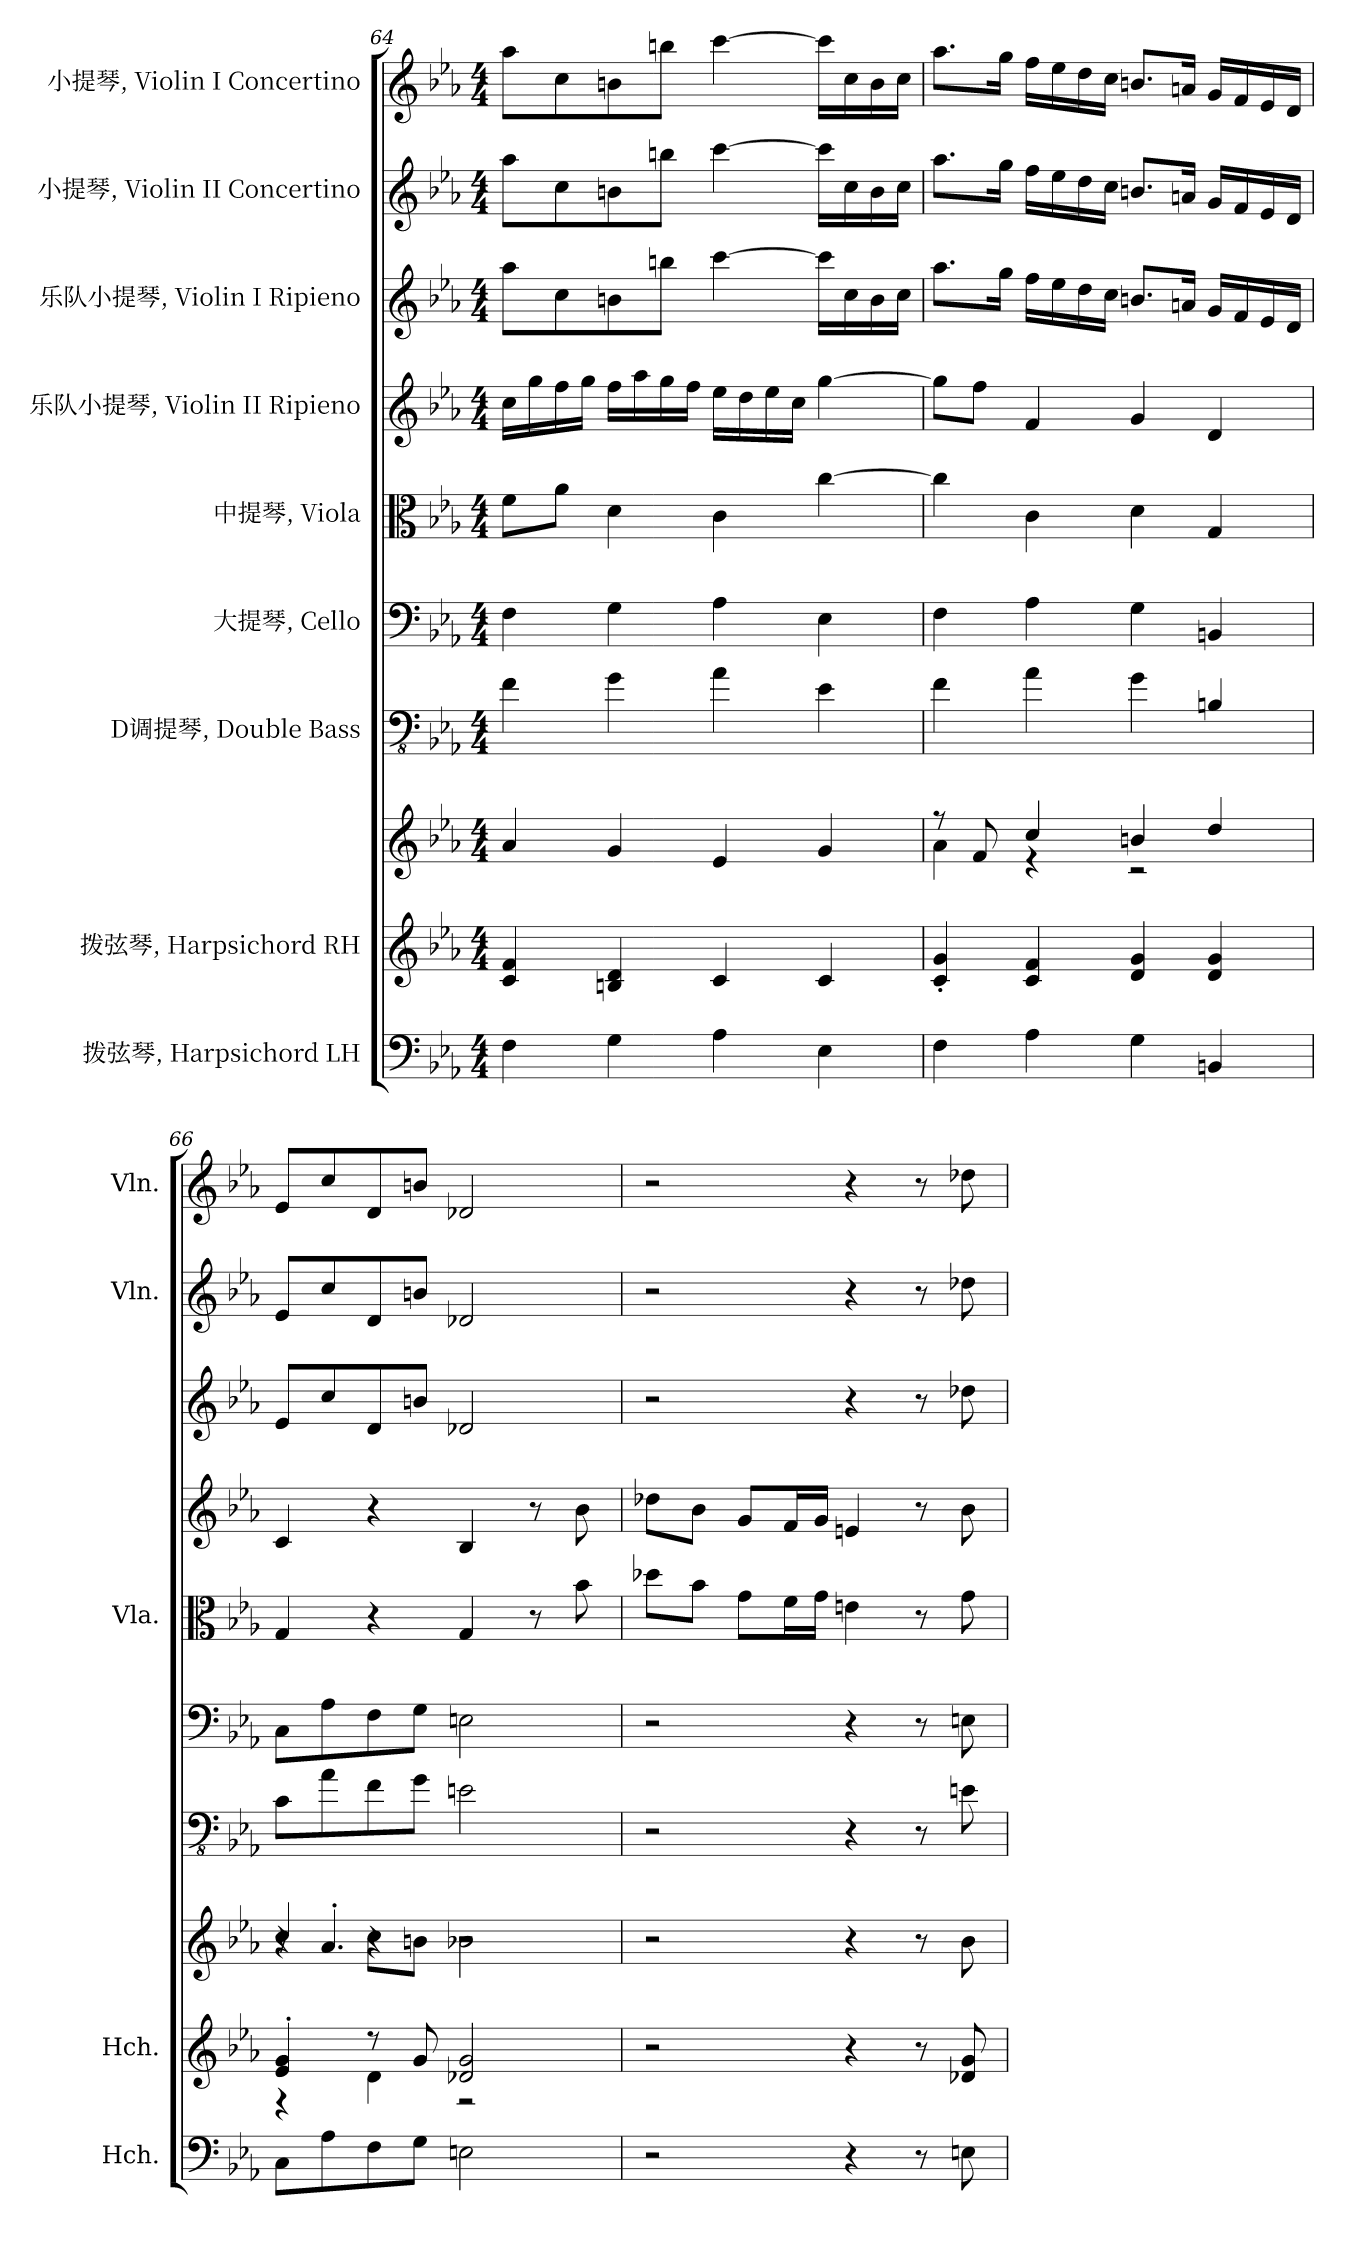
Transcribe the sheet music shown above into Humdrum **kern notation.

**kern	**kern	**kern	**kern	**kern	**kern	**kern	**kern	**kern	**kern
*part9	*part8	*part8	*part7	*part6	*part5	*part4	*part3	*part2	*part1
*staff10	*staff9	*staff8	*staff7	*staff6	*staff5	*staff4	*staff3	*staff2	*staff1
*I"拨弦琴, Harpsichord LH	*I"拨弦琴, Harpsichord RH	*	*I"D调提琴, Double Bass	*I"大提琴, Cello	*I"中提琴, Viola	*I"乐队小提琴, Violin II Ripieno	*I"乐队小提琴, Violin I Ripieno	*I"小提琴, Violin II Concertino	*I"小提琴, Violin I Concertino
*I'Hch.	*I'Hch.	*	*	*	*I'Vla.	*	*	*I'Vln.	*I'Vln.
*clefF4	*clefG2	*clefG2	*clefFv4	*clefF4	*clefC3	*clefG2	*clefG2	*clefG2	*clefG2
*	*	*	*ITrd7c12	*	*	*	*	*	*
*k[b-e-a-]	*k[b-e-a-]	*k[b-e-a-]	*k[b-e-a-]	*k[b-e-a-]	*k[b-e-a-]	*k[b-e-a-]	*k[b-e-a-]	*k[b-e-a-]	*k[b-e-a-]
*M4/4	*M4/4	*M4/4	*M4/4	*M4/4	*M4/4	*M4/4	*M4/4	*M4/4	*M4/4
=64	=64	=64	=64	=64	=64	=64	=64	=64	=64
4F\	4c/ 4f/	4a-/	4FF\	4F\	8f\L	16cc\LL	8aa-\L	8aa-\L	8aa-\L
.	.	.	.	.	.	16gg\	.	.	.
.	.	.	.	.	8a-\J	16ff\	8cc\	8cc\	8cc\
.	.	.	.	.	.	16gg\JJ	.	.	.
4G\	4Bn/ 4d/	4g/	4GG\	4G\	4d\	16ff\LL	8bn\	8bn\	8bn\
.	.	.	.	.	.	16aa-\	.	.	.
.	.	.	.	.	.	16gg\	8bbn\J	8bbn\J	8bbn\J
.	.	.	.	.	.	16ff\JJ	.	.	.
4A-\	4c/	4e-/	4AA-\	4A-\	4c\	16ee-\LL	[4ccc\	[4ccc\	[4ccc\
.	.	.	.	.	.	16dd\	.	.	.
.	.	.	.	.	.	16ee-\	.	.	.
.	.	.	.	.	.	16cc\JJ	.	.	.
4E-\	4c/	4g/	4EE-\	4E-\	[4cc\	[4gg\	16ccc\LL]	16ccc\LL]	16ccc\LL]
.	.	.	.	.	.	.	16cc\	16cc\	16cc\
.	.	.	.	.	.	.	16b\	16b\	16b\
.	.	.	.	.	.	.	16cc\JJ	16cc\JJ	16cc\JJ
!!LO:PB:g=z
=65	=65	=65	=65	=65	=65	=65	=65	=65	=65
*	*	*^	*	*	*	*	*	*	*
4F\	4c/' 4g/'	8r	4a-\	4FF\	4F\	4cc\]	8gg\L]	8.aa-\L	8.aa-\L	8.aa-\L
.	.	8f/	.	.	.	.	8ff\J	.	.	.
.	.	.	.	.	.	.	.	16gg\Jk	16gg\Jk	16gg\Jk
4A-\	4c/ 4f/	4cc/	4r	4AA-\	4A-\	4c\	4f/	16ff\LL	16ff\LL	16ff\LL
.	.	.	.	.	.	.	.	16ee-\	16ee-\	16ee-\
.	.	.	.	.	.	.	.	16dd\	16dd\	16dd\
.	.	.	.	.	.	.	.	16cc\JJ	16cc\JJ	16cc\JJ
4G\	4d/ 4g/	4bn/	2r	4GG\	4G\	4d\	4g/	8.bn/L	8.bn/L	8.bn/L
.	.	.	.	.	.	.	.	16an/Jk	16an/Jk	16an/Jk
4BBn/	4d/ 4g/	4dd/	.	4BBBn/	4BBn/	4G/	4d/	16g/LL	16g/LL	16g/LL
.	.	.	.	.	.	.	.	16f/	16f/	16f/
.	.	.	.	.	.	.	.	16e-/	16e-/	16e-/
.	.	.	.	.	.	.	.	16d/JJ	16d/JJ	16d/JJ
=66	=66	=66	=66	=66	=66	=66	=66	=66	=66	=66
*	*^	*	*^	*	*	*	*	*	*	*
8C\L	4e-/' 4g/'	4r	4cc/	4r	8r	8CC\L	8C\L	4G/	4c/	8e-/L	8e-/L	8e-/L
8A-\	.	.	.	.	4.a-'/	8AA-\	8A-\	.	.	8cc/	8cc/	8cc/
8F\	8r	4d\	4r	8cc\L	.	8FF\	8F\	4r	4r	8d/	8d/	8d/
8G\J	8g/	.	.	8bn\J	.	8GG\J	8G\J	.	.	8bn/J	8bn/J	8bn/J
2En\	2d-X/ 2g/	2r	2r	2b-X\	2r	2EEn\	2En\	4G/	4B-/	2d-X/	2d-X/	2d-X/
.	.	.	.	.	.	.	.	8r	8r	.	.	.
.	.	.	.	.	.	.	.	8b-\	8b-\	.	.	.
*	*v	*v	*	*	*	*	*	*	*	*	*	*
*	*	*v	*v	*v	*	*	*	*	*	*	*
=67	=67	=67	=67	=67	=67	=67	=67	=67	=67
2r	2r	2r	2r	2r	8dd-X\L	8dd-X\L	2r	2r	2r
.	.	.	.	.	8b-\J	8b-\J	.	.	.
.	.	.	.	.	8g\L	8g/L	.	.	.
.	.	.	.	.	16f\L	16f/L	.	.	.
.	.	.	.	.	16g\JJ	16g/JJ	.	.	.
4r	4r	4r	4r	4r	4en\	4en/	4r	4r	4r
8r	8r	8r	8r	8r	8r	8r	8r	8r	8r
8En\	8d-X/ 8g/	8b-\	8EEn\	8En\	8g\	8b-\	8dd-X\	8dd-X\	8dd-X\
=	=	=	=	=	=	=	=	=	=
*-	*-	*-	*-	*-	*-	*-	*-	*-	*-
